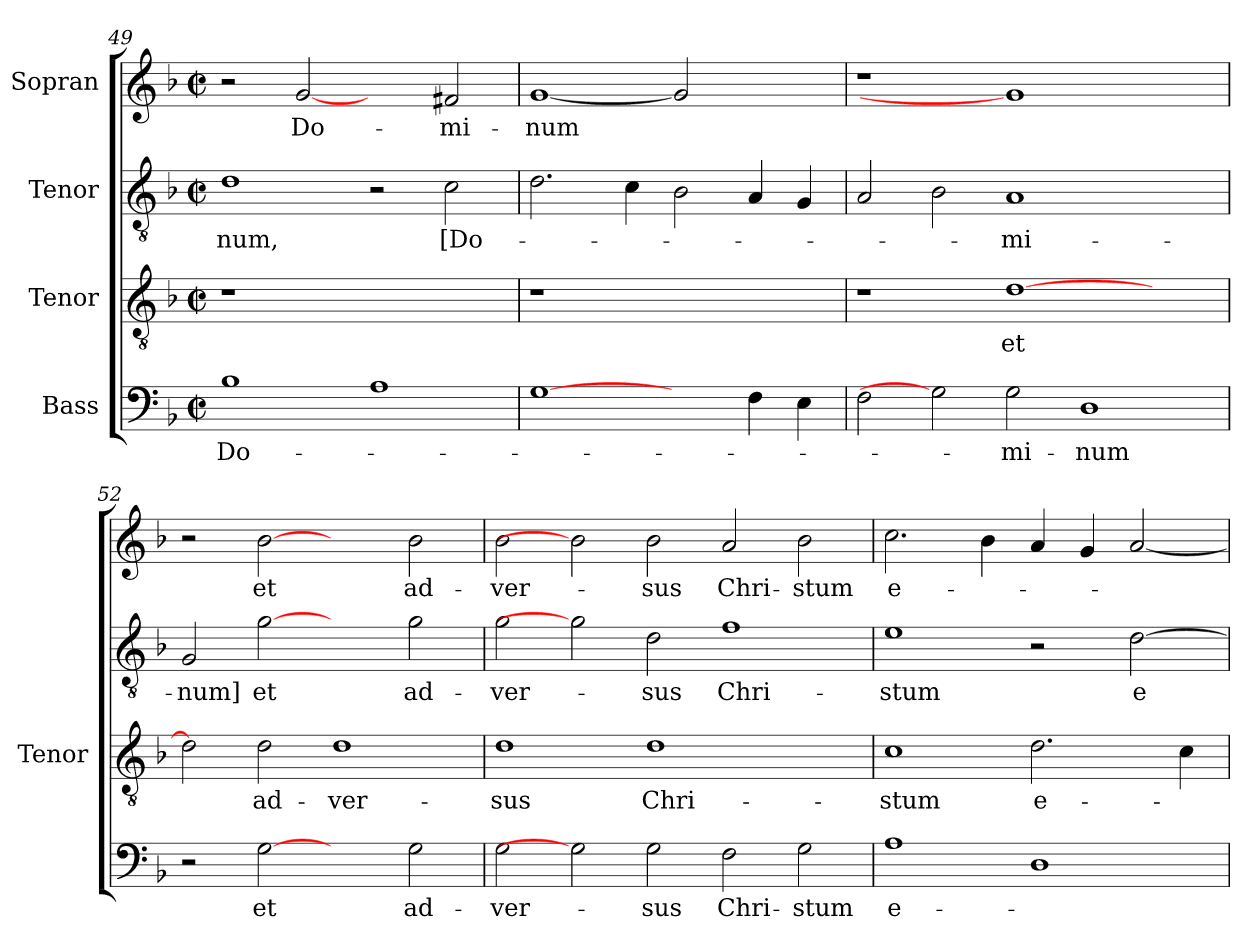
**kern	**text	**kern	**text	**kern	**text	**kern	**text
*part4	*part4	*part3	*part3	*part2	*part2	*part1	*part1
*staff4	*staff4	*staff3	*staff3	*staff2	*staff2	*staff1	*staff1
*I"Bass	*	*I"Tenor	*	*I"Tenor	*	*I"Sopran	*
*	*	*I'Tenor	*	*	*	*	*
*clefF4	*	*clefGv2	*	*clefGv2	*	*clefG2	*
*	*	*ITrd7c12	*	*ITrd7c12	*	*	*
*k[b-]	*	*k[b-]	*	*k[b-]	*	*k[b-]	*
*F:	*	*F:	*	*F:	*	*F:	*
*M2/2	*	*M2/2	*	*M2/2	*	*M2/2	*
*met(c|)	*	*met(c|)	*	*met(c|)	*	*met(c|)	*
=49	=49	=49	=49	=49	=49	=49	=49
!	!LO:LY:b:color=#000000	!LO:N:vis=1	!	!	!	!	!
!	!	!	!	!	!LO:LY:b:color=#000000	!	!
1B-i	Do-	1r	.	1Di	-num,	2r	.
!	!	!	!	!	!	!	!LO:LY:b:color=#000000
.	.	.	.	.	.	[2gi	Do-
1Ai	.	1ryy	.	2r	.	2ryy	.
!	!	!	!	!	!LO:LY:b:color=#000000	!	!
!	!	!	!	!	!	!	!LO:LY:b:color=#000000
.	.	.	.	2Ci\	[Do-	2f#Xi/	-mi-
=50	=50	=50	=50	=50	=50	=50	=50
!	!	!LO:N:vis=1	!	!	!	!	!
!	!	!	!	!	!	!	!LO:LY:b:color=#000000
[1Gi	.	1r	.	2.Di\	.	[1gi	-num
.	.	.	.	4Ci\	.	.	.
2ryy	.	1ryy	.	2BB-i\	.	2gi]	.
4Fi\	.	.	.	4AAi/	.	2ryy	.
4Ei\	.	.	.	4GGi/	.	.	.
!!LO:PB:g=z
=51	=51	=51	=51	=51	=51	=51	=51
!	!	!	!	!	!	!LO:N:vis=1	!
2Fi\	.	1r	.	2AAi/	.	1r	.
2Gi]	.	.	.	2BB-i\	.	.	.
!	!LO:LY:b:color=#000000	!	!	!	!	!	!
!	!	!	!LO:LY:b:color=#000000	!	!	!	!
!	!	!	!	!	!LO:LY:b:color=#000000	!	!
2Gi\	-mi-	[>1Di	et	1AAi	-mi-	1gi]	.
!	!LO:LY:b:color=#000000	!	!	!	!	!	!
1Di	-num	.	.	.	.	.	.
.	.	2ryy	.	2ryy	.	2ryy	.
=52	=52	=52	=52	=52	=52	=52	=52
!	!	!	!	!	!LO:LY:b:color=#000000	!	!
2r	.	2Di\]	.	2GGi/	-num]	2r	.
!	!LO:LY:b:color=#000000	!	!	!	!	!	!
!	!	!	!LO:LY:b:color=#000000	!	!	!	!
!	!	!	!	!	!LO:LY:b:color=#000000	!	!
!	!	!	!	!	!	!	!LO:LY:b:color=#000000
[2Gi	et	2Di\	ad-	[2Gi	et	[2b-i	et
!	!	!	!LO:LY:b:color=#000000	!	!	!	!
2ryy	.	1Di	-ver-	2ryy	.	2ryy	.
!	!LO:LY:b:color=#000000	!	!	!	!	!	!
!	!	!	!	!	!LO:LY:b:color=#000000	!	!
!	!	!	!	!	!	!	!LO:LY:b:color=#000000
2Gi\	ad-	.	.	2Gi\	ad-	2b-i\	ad-
=53	=53	=53	=53	=53	=53	=53	=53
!	!LO:LY:b:color=#000000	!	!	!	!	!	!
!	!	!	!LO:LY:b:color=#000000	!	!	!	!
!	!	!	!	!	!LO:LY:b:color=#000000	!	!
!	!	!	!	!	!	!	!LO:LY:b:color=#000000
2Gi\	-ver-	1Di	-sus	2Gi\	-ver-	2b-i\	-ver-
2Gi]	.	.	.	2Gi]	.	2b-i]	.
!	!LO:LY:b:color=#000000	!	!	!	!	!	!
!	!	!	!LO:LY:b:color=#000000	!	!	!	!
!	!	!	!	!	!LO:LY:b:color=#000000	!	!
!	!	!	!	!	!	!	!LO:LY:b:color=#000000
2Gi\	-sus	1Di	Chri-	2Di\	-sus	2b-i\	-sus
!	!LO:LY:b:color=#000000	!	!	!	!	!	!
!	!	!	!	!	!LO:LY:b:color=#000000	!	!
!	!	!	!	!	!	!	!LO:LY:b:color=#000000
2Fi\	Chri-	.	.	1Fi	Chri-	2ai/	Chri-
!	!LO:LY:b:color=#000000	!	!	!	!	!	!
!	!	!	!	!	!	!	!LO:LY:b:color=#000000
2Gi\	-stum	2ryy	.	.	.	2b-i\	-stum
=54	=54	=54	=54	=54	=54	=54	=54
!	!LO:LY:b:color=#000000	!	!	!	!	!	!
!	!	!	!LO:LY:b:color=#000000	!	!	!	!
!	!	!	!	!	!LO:LY:b:color=#000000	!	!
!	!	!	!	!	!	!	!LO:LY:b:color=#000000
1Ai	e-	1Ci	-stum	1Ei	-stum	2.cci\	e-
.	.	.	.	.	.	4b-i\	.
!	!	!	!LO:LY:b:color=#000000	!	!	!	!
1Di	.	2.Di\	e-	2r	.	4ai/	.
.	.	.	.	.	.	4gi/	.
!	!	!	!	!	!LO:LY:b:color=#000000	!	!
.	.	.	.	[>2Di\	e-	[<2ai/	.
.	.	4Ci\	.	.	.	.	.
=	=	=	=	=	=	=	=
*-	*-	*-	*-	*-	*-	*-	*-
